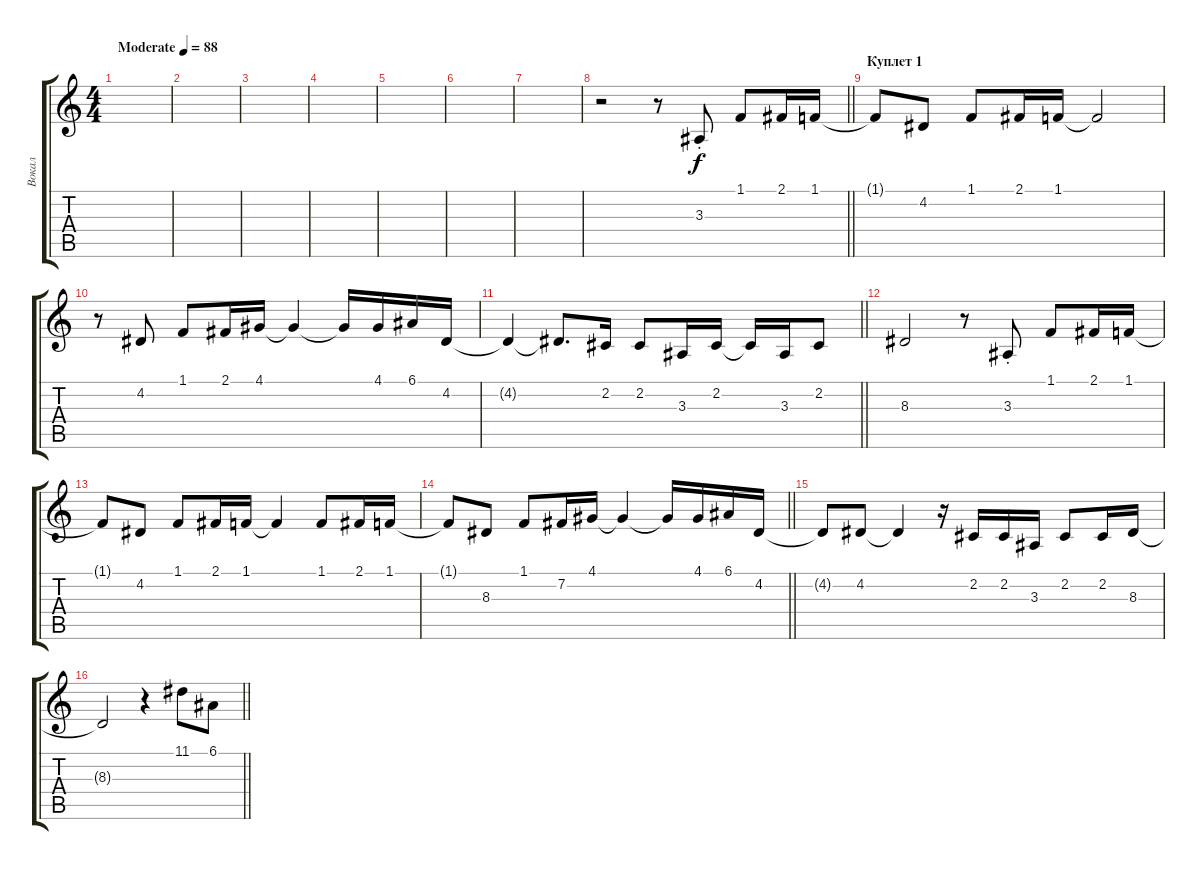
\track ("Вокал" "Вокал") {instrument clarinet}
\staff {score tabs}
\tuning (E4 B3 G3 D3 A2 E2) {hide}
\ts (4 4)
\tempo (88 "Moderate")
\clef g2
\ks c
|
|
|
|
|
|
|
\barLineRight lightlight
r.2 r.8 3.3{st}.8 1.1.8 2.1.16 1.1.16 |
\section ("" "Куплет 1")
1.1{t}.8 4.2.8 1.1.8 2.1.16 1.1.16 1.1{t}.2 |
r.8 4.2.8 1.1.8 2.1.16 4.1.16 4.1{t}.4 4.1{t}.16 4.1.16 6.1.16 4.2.16 |
\barLineRight lightlight
4.2{t}.4 4.2{t}.8{d} 2.2.16 2.2.8 3.3.16 2.2.16 2.2{t}.16 3.3.16 2.2.8 |
8.3.2 r.8 3.3{st}.8 1.1.8 2.1.16 1.1.16 |
1.1{t}.8 4.2.8 1.1.8 2.1.16 1.1.16 1.1{t}.4 1.1.8 2.1.16 1.1.16 |
\barLineRight lightlight
1.1{t}.8 8.3.8 1.1.8 7.2.16 4.1.16 4.1{t}.4 4.1{t}.16 4.1.16 6.1.16 4.2.16 |
4.2{t}.8 4.2.8 4.2{t}.4 r.16 2.2.16 2.2.16 3.3.16 2.2.8 2.2.16 8.3.16 |
\barLineRight lightlight
8.3{t}.2 r.4 11.1.8 6.1.8
